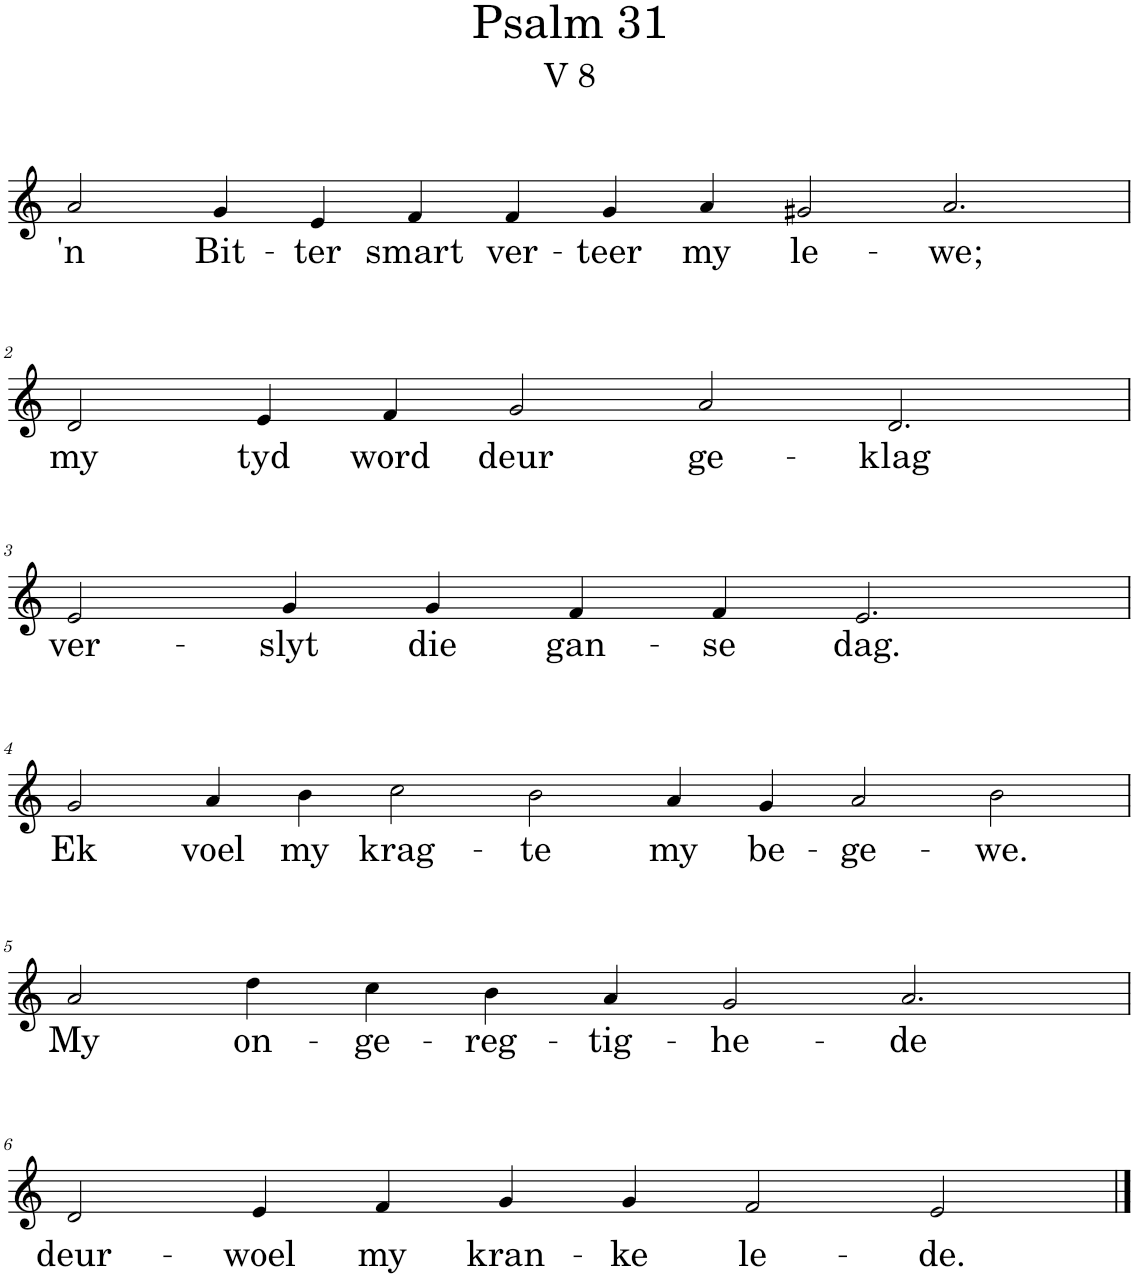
**kern	**text
*part1	*part1
*staff1	*staff1
*I"Pipe Organ	*
*I'Org.	*
*clefG2	*
*k[]	*
*M14/4	*
=1	=1
!	!LO:LY:b
2a/	'n
!	!LO:LY:b
4g/	Bit-
!	!LO:LY:b
4e/	-ter
!	!LO:LY:b
4f/	smart
!	!LO:LY:b
4f/	ver-
!	!LO:LY:b
4g/	-teer
!	!LO:LY:b
4a/	my
!	!LO:LY:b
2g#X/	le-
!	!LO:LY:b
2.a/	-we;
!!LO:LB:g=z
=2	=2
*M12/4	*
!	!LO:LY:b
2d/	my
!	!LO:LY:b
4e/	tyd
!	!LO:LY:b
4f/	word
!	!LO:LY:b
2g/	deur
!	!LO:LY:b
2a/	ge-
!	!LO:LY:b
2.d/	-klag
!!LO:LB:g=z
=3	=3
!	!LO:LY:b
2e/	ver-
!	!LO:LY:b
4g/	-slyt
!	!LO:LY:b
4g/	die
!	!LO:LY:b
4f/	gan-
!	!LO:LY:b
4f/	-se
!	!LO:LY:b
2.e/	dag.
!!LO:LB:g=z
=4	=4
*M14/4	*
!	!LO:LY:b
2g/	Ek
!	!LO:LY:b
4a/	voel
!	!LO:LY:b
4b\	my
!	!LO:LY:b
2cc\	krag-
!	!LO:LY:b
2b\	-te
!	!LO:LY:b
4a/	my
!	!LO:LY:b
4g/	be-
!	!LO:LY:b
2a/	-ge-
!	!LO:LY:b
2b\	-we.
!!LO:LB:g=z
=5	=5
!	!LO:LY:b
2a/	My
!	!LO:LY:b
4dd\	on-
!	!LO:LY:b
4cc\	-ge-
!	!LO:LY:b
4b\	-reg-
!	!LO:LY:b
4a/	-tig-
!	!LO:LY:b
2g/	-he-
!	!LO:LY:b
2.a/	-de
!!LO:LB:g=z
=6	=6
!	!LO:LY:b
2d/	deur-
!	!LO:LY:b
4e/	-woel
!	!LO:LY:b
4f/	my
!	!LO:LY:b
4g/	kran-
!	!LO:LY:b
4g/	-ke
!	!LO:LY:b
2f/	le-
!	!LO:LY:b
2e/	-de.
==	==
*-	*-
